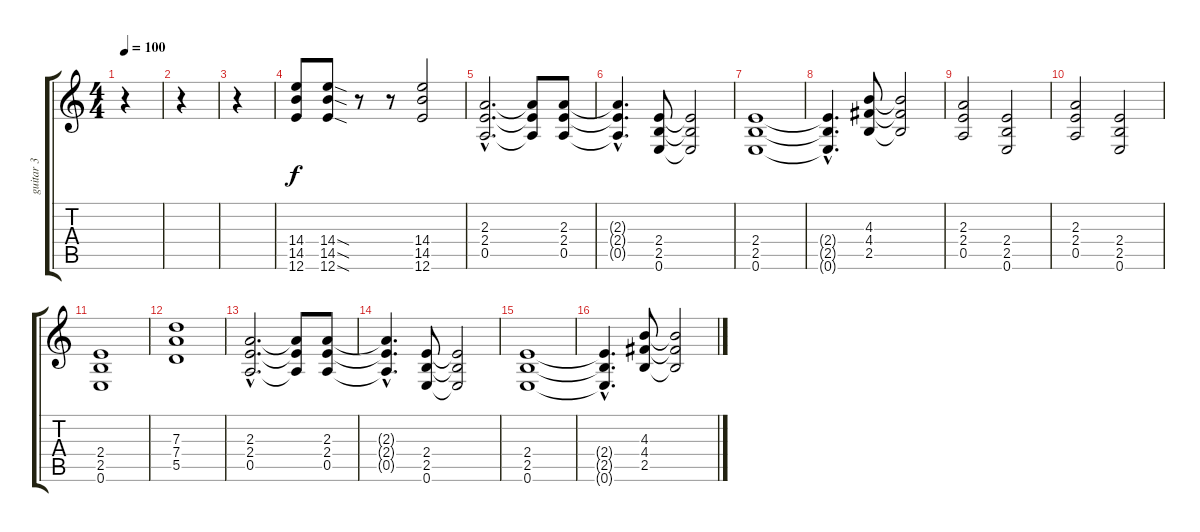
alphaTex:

\track ("guitar 3" "guitar 3") {instrument distortionguitar}
\staff {score tabs}
\tuning (E4 B3 G3 D3 A2 E2) {hide}
\ts (4 4)
\tempo 100
\clef g2
\ks c
r.4{dy f} |
r.4 |
r.4 |
(14.4 14.5 12.6).8 (14.4{sod} 14.5{sod} 12.6{sod}).8 r.8 r.8 (14.4 14.5 12.6).2 |
(2.3{hac} 2.4{hac} 0.5{hac}).2{d} (2.3{t} 2.4{t} 0.5{t}).8 (2.3 2.4 0.5).8 |
(2.3{hac t} 2.4{hac t} 0.5{hac t}).4{d} (2.4 2.5 0.6).8 (2.4{t} 2.5{t} 0.6{t}).2 |
(2.4 2.5 0.6).1 |
(2.4{hac t} 2.5{hac t} 0.6{hac t}).4{d} (4.3 4.4 2.5).8 (4.3{t} 4.4{t} 2.5{t}).2 |
(2.3 2.4 0.5).2 (2.4 2.5 0.6).2 |
(2.3 2.4 0.5).2 (2.4 2.5 0.6).2 |
(2.4 2.5 0.6).1 |
(7.3 7.4 5.5).1 |
(2.3{hac} 2.4{hac} 0.5{hac}).2{d} (2.3{t} 2.4{t} 0.5{t}).8 (2.3 2.4 0.5).8 |
(2.3{hac t} 2.4{hac t} 0.5{hac t}).4{d} (2.4 2.5 0.6).8 (2.4{t} 2.5{t} 0.6{t}).2 |
(2.4 2.5 0.6).1 |
(2.4{hac t} 2.5{hac t} 0.6{hac t}).4{d} (4.3 4.4 2.5).8 (4.3{t} 4.4{t} 2.5{t}).2
